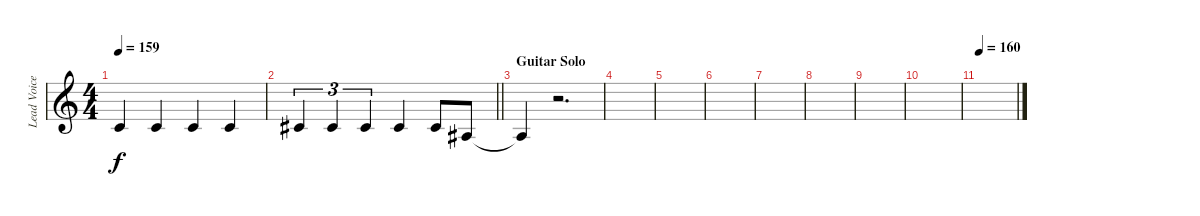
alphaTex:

\track ("Lead Voice" "Lead Voice") {instrument lead2sawtooth}
\staff {score}
\tuning (E4 B3 G3 D3 A2 D2) {hide}
\ts (4 4)
\tempo 159
\clef g2
\ks c
1.2.4{dy f} 1.2.4 1.2.4 1.2.4 |
\barLineRight lightlight
2.2.4{tu (3 2)} 2.2.4{tu (3 2)} 2.2.4{tu (3 2)} 2.2.4 2.2.8 3.3.8 |
\section ("" "Guitar Solo")
3.3{t}.4 r.2{d} |
|
|
|
|
|
|
|
\tempo 160
